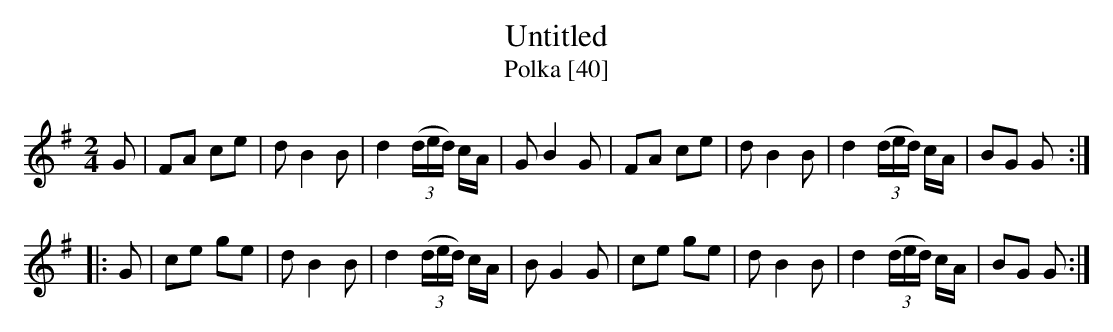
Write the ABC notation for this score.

X:1
T:Untitled
T:Polka [40]
M:2/4
L:1/8
K:G
G|FA ce|d B2B|d2 ((3d/e/d/) c/A/|G B2G|FA ce|d B2B|d2 ((3d/e/d/) c/A/|BG G:|
|:G|ce ge|d B2B|d2 ((3d/e/d/) c/A/|B G2G|ce ge|dB2B|d2 ((3d/e/d/) c/A/|BG G:|]
